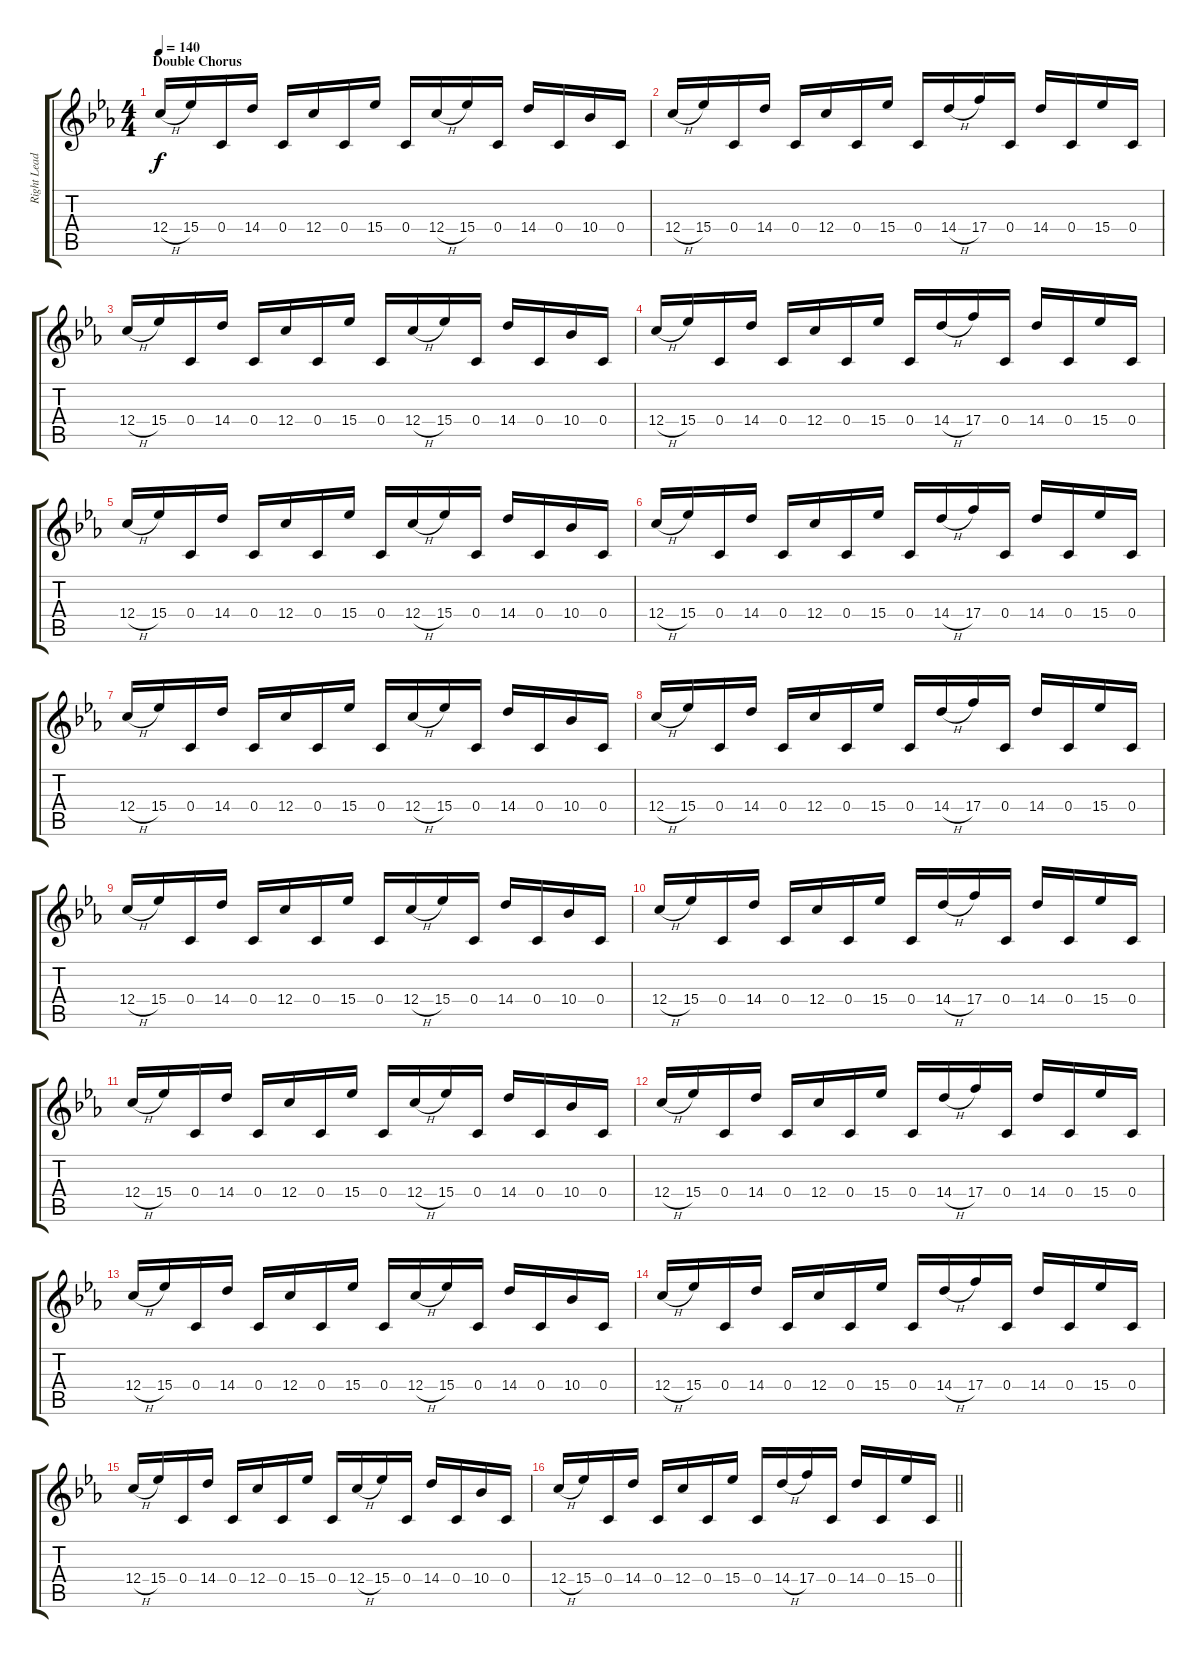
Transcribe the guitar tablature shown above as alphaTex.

\track ("Right Lead Guitar" "Right Lead") {instrument distortionguitar}
\staff {score tabs}
\tuning (D4 A3 F3 C3 G2 C2) {hide}
\ts (4 4)
\section ("" "Double Chorus")
\tempo 140
\clef g2
\ks eb
12.4{h}.16{dy f} 15.4.16 0.4.16 14.4.16 0.4.16 12.4.16 0.4.16 15.4.16 0.4.16 12.4{h}.16 15.4.16 0.4.16 14.4.16 0.4.16 10.4.16 0.4.16 |
12.4{h}.16 15.4.16 0.4.16 14.4.16 0.4.16 12.4.16 0.4.16 15.4.16 0.4.16 14.4{h}.16 17.4.16 0.4.16 14.4.16 0.4.16 15.4.16 0.4.16 |
12.4{h}.16 15.4.16 0.4.16 14.4.16 0.4.16 12.4.16 0.4.16 15.4.16 0.4.16 12.4{h}.16 15.4.16 0.4.16 14.4.16 0.4.16 10.4.16 0.4.16 |
12.4{h}.16 15.4.16 0.4.16 14.4.16 0.4.16 12.4.16 0.4.16 15.4.16 0.4.16 14.4{h}.16 17.4.16 0.4.16 14.4.16 0.4.16 15.4.16 0.4.16 |
12.4{h}.16 15.4.16 0.4.16 14.4.16 0.4.16 12.4.16 0.4.16 15.4.16 0.4.16 12.4{h}.16 15.4.16 0.4.16 14.4.16 0.4.16 10.4.16 0.4.16 |
12.4{h}.16 15.4.16 0.4.16 14.4.16 0.4.16 12.4.16 0.4.16 15.4.16 0.4.16 14.4{h}.16 17.4.16 0.4.16 14.4.16 0.4.16 15.4.16 0.4.16 |
12.4{h}.16 15.4.16 0.4.16 14.4.16 0.4.16 12.4.16 0.4.16 15.4.16 0.4.16 12.4{h}.16 15.4.16 0.4.16 14.4.16 0.4.16 10.4.16 0.4.16 |
12.4{h}.16 15.4.16 0.4.16 14.4.16 0.4.16 12.4.16 0.4.16 15.4.16 0.4.16 14.4{h}.16 17.4.16 0.4.16 14.4.16 0.4.16 15.4.16 0.4.16 |
12.4{h}.16 15.4.16 0.4.16 14.4.16 0.4.16 12.4.16 0.4.16 15.4.16 0.4.16 12.4{h}.16 15.4.16 0.4.16 14.4.16 0.4.16 10.4.16 0.4.16 |
12.4{h}.16 15.4.16 0.4.16 14.4.16 0.4.16 12.4.16 0.4.16 15.4.16 0.4.16 14.4{h}.16 17.4.16 0.4.16 14.4.16 0.4.16 15.4.16 0.4.16 |
12.4{h}.16 15.4.16 0.4.16 14.4.16 0.4.16 12.4.16 0.4.16 15.4.16 0.4.16 12.4{h}.16 15.4.16 0.4.16 14.4.16 0.4.16 10.4.16 0.4.16 |
12.4{h}.16 15.4.16 0.4.16 14.4.16 0.4.16 12.4.16 0.4.16 15.4.16 0.4.16 14.4{h}.16 17.4.16 0.4.16 14.4.16 0.4.16 15.4.16 0.4.16 |
12.4{h}.16 15.4.16 0.4.16 14.4.16 0.4.16 12.4.16 0.4.16 15.4.16 0.4.16 12.4{h}.16 15.4.16 0.4.16 14.4.16 0.4.16 10.4.16 0.4.16 |
12.4{h}.16 15.4.16 0.4.16 14.4.16 0.4.16 12.4.16 0.4.16 15.4.16 0.4.16 14.4{h}.16 17.4.16 0.4.16 14.4.16 0.4.16 15.4.16 0.4.16 |
12.4{h}.16 15.4.16 0.4.16 14.4.16 0.4.16 12.4.16 0.4.16 15.4.16 0.4.16 12.4{h}.16 15.4.16 0.4.16 14.4.16 0.4.16 10.4.16 0.4.16 |
\barLineRight lightlight
12.4{h}.16 15.4.16 0.4.16 14.4.16 0.4.16 12.4.16 0.4.16 15.4.16 0.4.16 14.4{h}.16 17.4.16 0.4.16 14.4.16 0.4.16 15.4.16 0.4.16
